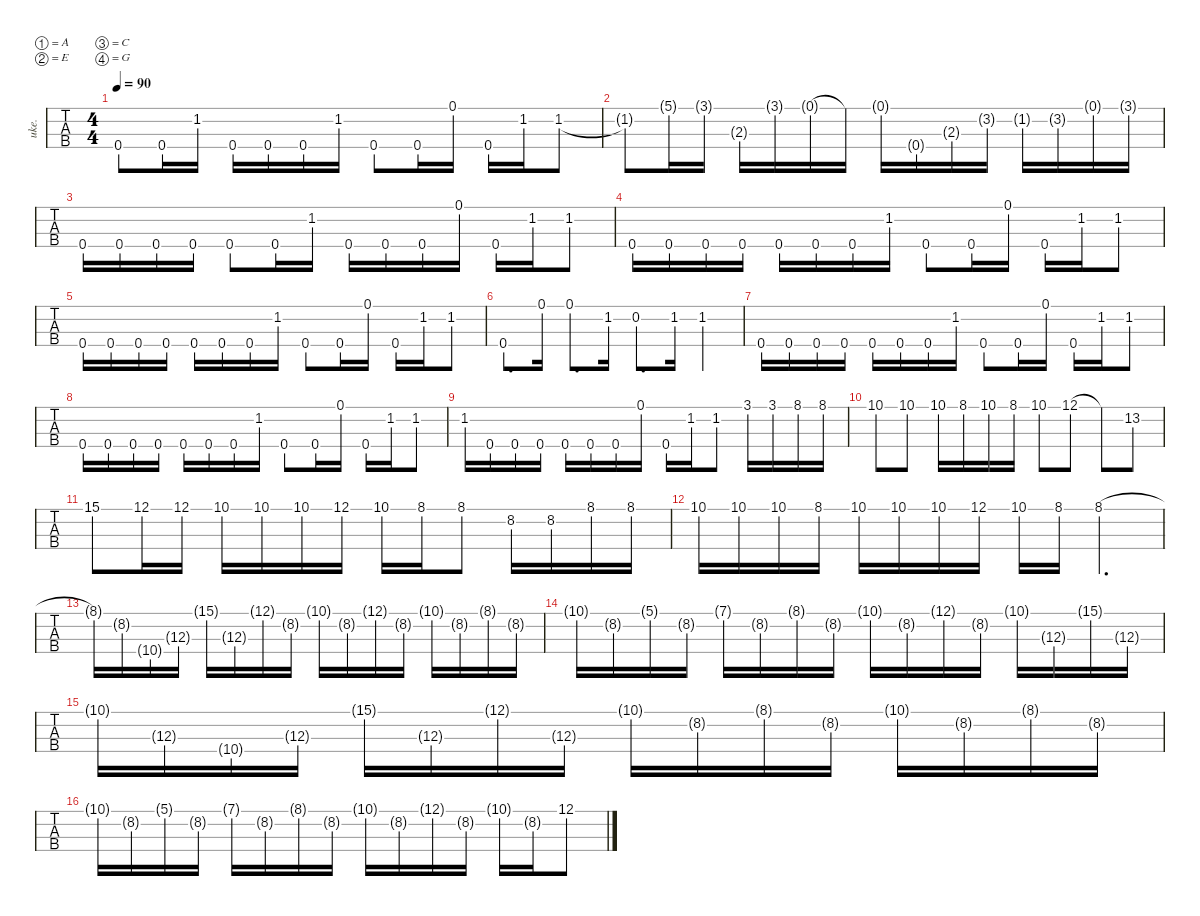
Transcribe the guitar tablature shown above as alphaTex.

\defaultSystemsLayout 4
\hideDynamics
\bracketExtendMode nobrackets
\otherSystemsTrackNameOrientation horizontal
\track ("Ukulele" "uke.") {instrument acousticguitarnylon}
\staff {tabs}
\tuning (A4 E4 C4 G4)
\displaytranspose 0
\ts (4 4)
\tempo 90
\clef g2
\ks c
0.4.8{dy mf} 0.4.16 1.2.16 0.4.16 0.4.16 0.4.16 1.2.16 0.4.8 0.4.16 0.1.16 0.4.16 1.2.16 1.2.8 |
1.2{t}.8 5.1{g}.16 3.1{g}.16 2.3{g}.16 3.1{g}.16 0.1{g}.16 0.1{g t}.16 0.1{g}.16 0.4{g}.16 2.3{g}.16 3.2{g}.16 1.2{g}.16 3.2{g}.16 0.1{g}.16 3.1{g}.16 |
0.4.16 0.4.16 0.4.16 0.4.16 0.4.8 0.4.16 1.2.16 0.4.16 0.4.16 0.4.16 0.1.16 0.4.16 1.2.16 1.2.8 |
0.4.16 0.4.16 0.4.16 0.4.16 0.4.16 0.4.16 0.4.16 1.2.16 0.4.8 0.4.16 0.1.16 0.4.16 1.2.16 1.2.8 |
0.4.16 0.4.16 0.4.16 0.4.16 0.4.16 0.4.16 0.4.16 1.2.16 0.4.8 0.4.16 0.1.16 0.4.16 1.2.16 1.2.8 |
0.4.8{d} 0.1.16 0.1.8{d} 1.2.16 0.2.8{d} 1.2.16 1.2.4 |
0.4.16 0.4.16 0.4.16 0.4.16 0.4.16 0.4.16 0.4.16 1.2.16 0.4.8 0.4.16 0.1.16 0.4.16 1.2.16 1.2.8 |
0.4.16 0.4.16 0.4.16 0.4.16 0.4.16 0.4.16 0.4.16 1.2.16 0.4.8 0.4.16 0.1.16 0.4.16 1.2.16 1.2.8 |
1.2.16 0.4.16 0.4.16 0.4.16 0.4.16 0.4.16 0.4.16 0.1.16 0.4.16 1.2.16 1.2.8 3.1.16 3.1.16 8.1.16 8.1.16 |
10.1.8 10.1.8 10.1.16 8.1.16 10.1.16 8.1.16 10.1.8 12.1.8 12.1{t}.8 13.2.8 |
15.1.8 12.1.16 12.1.16 10.1.16 10.1.16 10.1.16 12.1.16 10.1.16 8.1.16 8.1.8 8.2.16 8.2.16 8.1.16 8.1.16 |
10.1.16 10.1.16 10.1.16 8.1.16 10.1.16 10.1.16 10.1.16 12.1.16 10.1.16 8.1.16 8.1.4{d} |
8.1{g t}.16 8.2{g}.16 10.4{g}.16 12.3{g}.16 15.1{g}.16 12.3{g}.16 12.1{g}.16 8.2{g}.16 10.1{g}.16 8.2{g}.16 12.1{g}.16 8.2{g}.16 10.1{g}.16 8.2{g}.16 8.1{g}.16 8.2{g}.16 |
10.1{g}.16 8.2{g}.16 5.1{g}.16 8.2{g}.16 7.1{g}.16 8.2{g}.16 8.1{g}.16 8.2{g}.16 10.1{g}.16 8.2{g}.16 12.1{g}.16 8.2{g}.16 10.1{g}.16 12.3{g}.16 15.1{g}.16 12.3{g}.16 |
10.1{g}.16 12.3{g}.16 10.4{g}.16 12.3{g}.16 15.1{g}.16 12.3{g}.16 12.1{g}.16 12.3{g}.16 10.1{g}.16 8.2{g}.16 8.1{g}.16 8.2{g}.16 10.1{g}.16 8.2{g}.16 8.1{g}.16 8.2{g}.16 |
10.1{g}.16 8.2{g}.16 5.1{g}.16 8.2{g}.16 7.1{g}.16 8.2{g}.16 8.1{g}.16 8.2{g}.16 10.1{g}.16 8.2{g}.16 12.1{g}.16 8.2{g}.16 10.1{g}.16 8.2{g}.16 12.1.8
